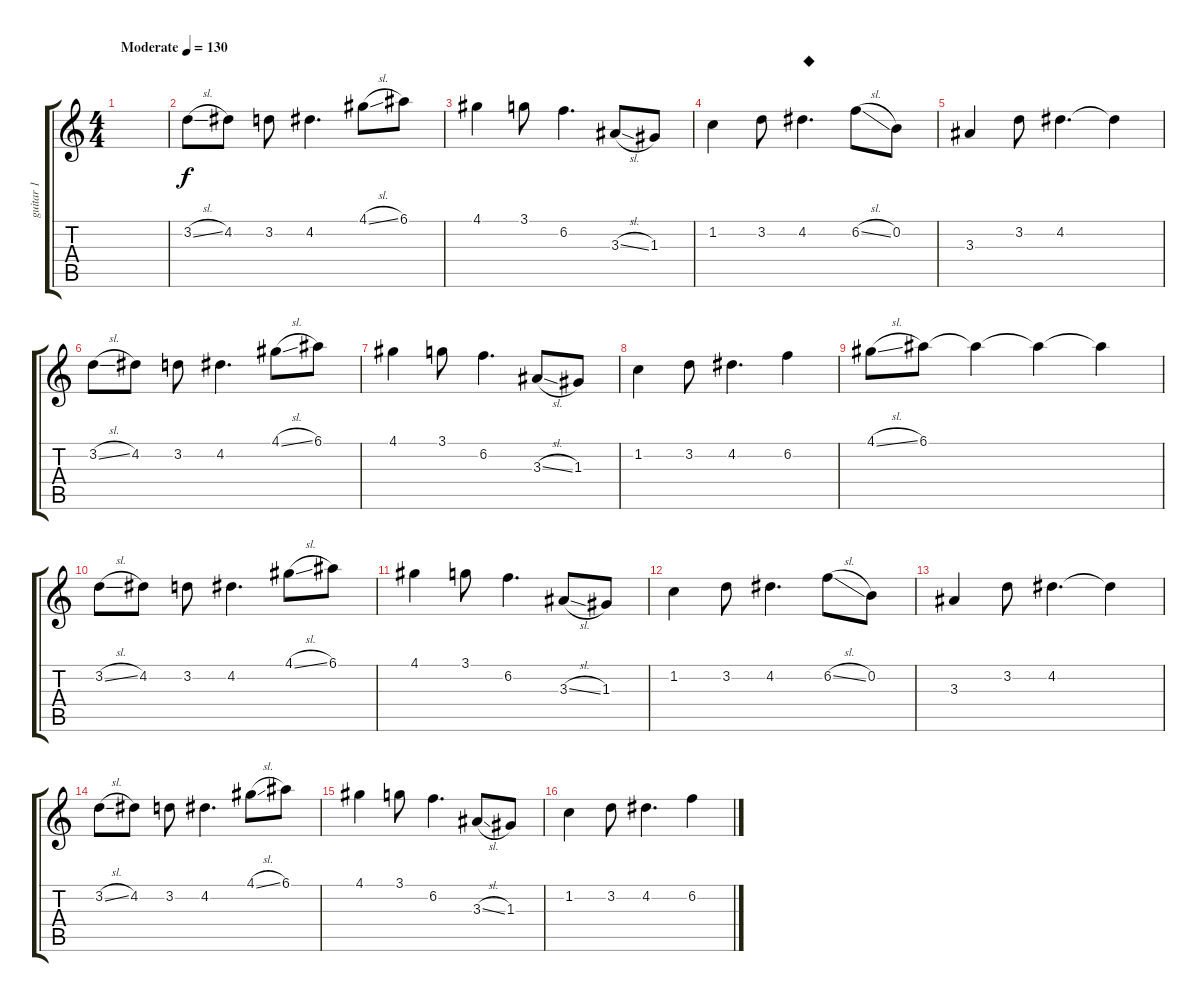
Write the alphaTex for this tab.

\track ("guitar 1" "guitar 1") {instrument overdrivenguitar}
\staff {score tabs}
\tuning (E4 B3 G3 D3 A2 E2) {hide}
\ts (4 4)
\tempo (130 "Moderate")
\clef g2
\ks c
|
3.2{sl}.8 4.2.8 3.2.8 4.2.4{d} 4.1{sl}.8 6.1.8 |
4.1.4 3.1.8 6.2.4{d} 3.3{sl}.8 1.3.8 |
1.2.4 3.2.8 4.2.4{d txt "◆"} 6.2{sl}.8 0.2.8 |
3.3.4 3.2.8 4.2.4{d} 4.2{t}.4 |
3.2{sl}.8 4.2.8 3.2.8 4.2.4{d} 4.1{sl}.8 6.1.8 |
4.1.4 3.1.8 6.2.4{d} 3.3{sl}.8 1.3.8 |
1.2.4 3.2.8 4.2.4{d} 6.2.4 |
4.1{sl}.8 6.1.8 6.1{t}.4 6.1{t}.4 6.1{t}.4 |
3.2{sl}.8 4.2.8 3.2.8 4.2.4{d} 4.1{sl}.8 6.1.8 |
4.1.4 3.1.8 6.2.4{d} 3.3{sl}.8 1.3.8 |
1.2.4 3.2.8 4.2.4{d} 6.2{sl}.8 0.2.8 |
3.3.4 3.2.8 4.2.4{d} 4.2{t}.4 |
3.2{sl}.8 4.2.8 3.2.8 4.2.4{d} 4.1{sl}.8 6.1.8 |
4.1.4 3.1.8 6.2.4{d} 3.3{sl}.8 1.3.8 |
1.2.4 3.2.8 4.2.4{d} 6.2.4
